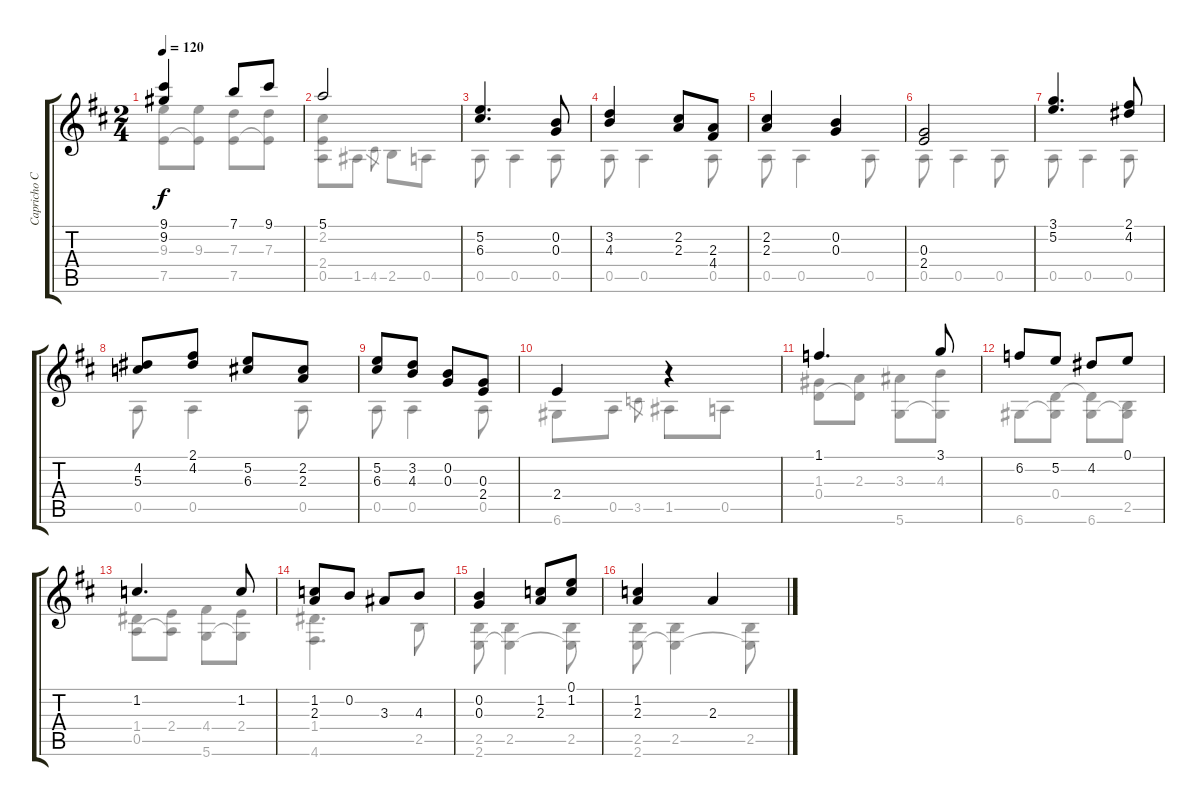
\track ("Capricho Catalan - Isaac Albeniz" "Capricho C") {instrument acousticguitarnylon}
\staff {score tabs}
\tuning (E4 B3 G3 D3 A2 D2) {hide}
\voice
\ts (2 4)
\tempo 120
\clef g2
\ks d
(9.1 9.2).4{dy f} 7.1.8 9.1.8 |
5.1.2 |
(5.2 6.3).4{d} (0.2 0.3).8 |
(3.2 4.3).4 (2.2 2.3).8 (2.3 4.4).8 |
(2.2 2.3).4 (0.2 0.3).4 |
(0.3 2.4).2 |
(3.1 5.2).4{d} (2.1 4.2).8 |
(4.2 5.3).8 (2.1 4.2).8 (5.2 6.3).8 (2.2 2.3).8 |
(5.2 6.3).8 (3.2 4.3).8 (0.2 0.3).8 (0.3 2.4).8 |
2.4.4 r.4 |
1.1.4{d} 3.1.8 |
6.2.8 5.2.8 4.2.8 0.1.8 |
1.2.4{d} 1.2.8 |
(1.2 2.3).8 0.2.8 3.3.8 4.3.8 |
(0.2 0.3).4 (1.2 2.3).8 (0.1 1.2).8 |
(1.2 2.3).4 2.3.4
\voice
\clef g2
\ottava regular
\simile none
\ks d
(9.3 7.5).8{dy f} (9.3 7.5{t}).8 (7.3 7.5).8 (7.3 7.5{t}).8 |
(2.2 2.4 0.5).8 1.5.8 4.5.8{gr} 2.5.8 0.5.8 |
0.5.8 0.5.4 0.5.8 |
0.5.8 0.5.4 0.5.8 |
0.5.8 0.5.4 0.5.8 |
0.5.8 0.5.4 0.5.8 |
0.5.8 0.5.4 0.5.8 |
0.5.8 0.5.4 0.5.8 |
0.5.8 0.5.4 0.5.8 |
6.6.8 0.5.8 3.5.8{gr} 1.5.8 0.5.8 |
(1.3 0.4).8 (2.3 0.4{t}).8 (3.3 5.6).8 (4.3 5.6{t}).8 |
6.6.8 (0.4 6.6{t}).8 (0.4{t} 6.6).8 (2.5 6.6{t}).8 |
(1.4 0.5).8 (2.4 0.5{t}).8 (4.4 5.6).8 (2.4 5.6{t}).8 |
(1.4 4.6).4{d} 2.5.8 |
(2.5 2.6).8 (2.5 2.6{t}).4 (2.5 2.6{t}).8 |
(2.5 2.6).8 (2.5 2.6{t}).4 (2.5 2.6{t}).8
